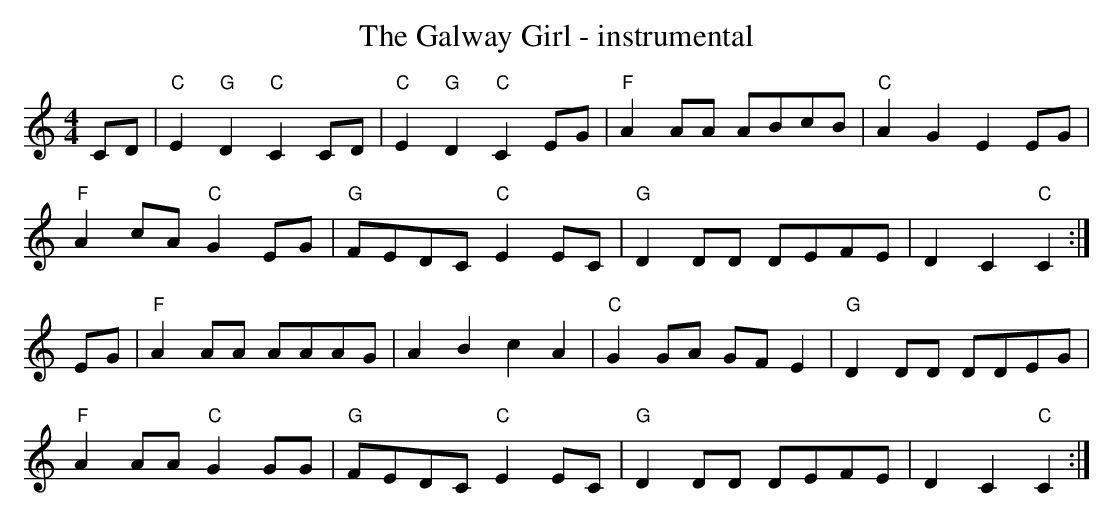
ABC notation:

X:1
T: The Galway Girl - instrumental
M: 4/4
L: 1/8
K:Cmaj
CD|"C"E2 "G"D2 "C"C2CD|"C"E2 "G"D2 "C"C2EG|"F"A2AA ABcB|"C"A2G2 E2EG|
"F"A2cA "C"G2EG|"G"FEDC "C"E2EC|"G"D2DD DEFE|D2C2 "C"C2:|
EG|"F"A2AA AAAG|A2B2 c2A2|"C"G2GA GFE2|"G"D2DD DDEG|
"F"A2AA "C"G2GG|"G"FEDC "C"E2EC|"G"D2DD DEFE|D2C2 "C"C2:|
